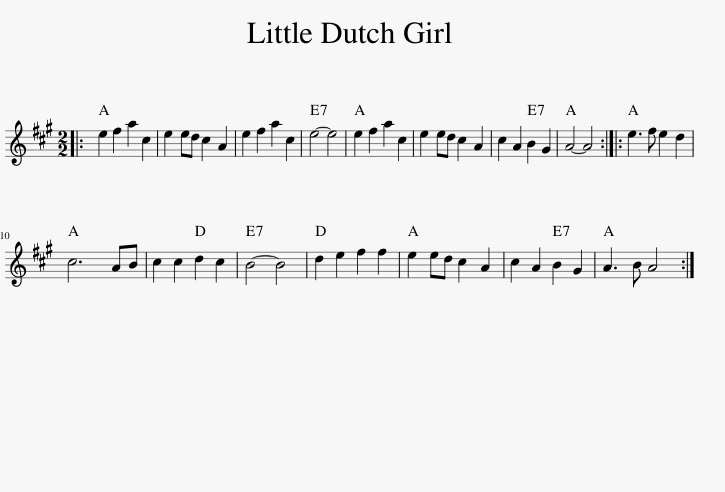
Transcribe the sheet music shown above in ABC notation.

X:1
L:1/8
M:2/2
I:linebreak $
K:A
V:1 treble
V:1
|: e2 f2 a2 c2 | e2 ed c2 A2 | e2 f2 a2 c2 | e4- e4 | e2 f2 a2 c2 | %5
 e2 ed c2 A2 | c2 A2 B2 G2 | A4- A4 :: e3 f e2 d2 |$ c6 AB | %10
 c2 c2 d2 c2 | B4- B4 | d2 e2 f2 f2 | e2 ed c2 A2 | c2 A2 B2 G2 | %15
 A3 B A4 :| %16
